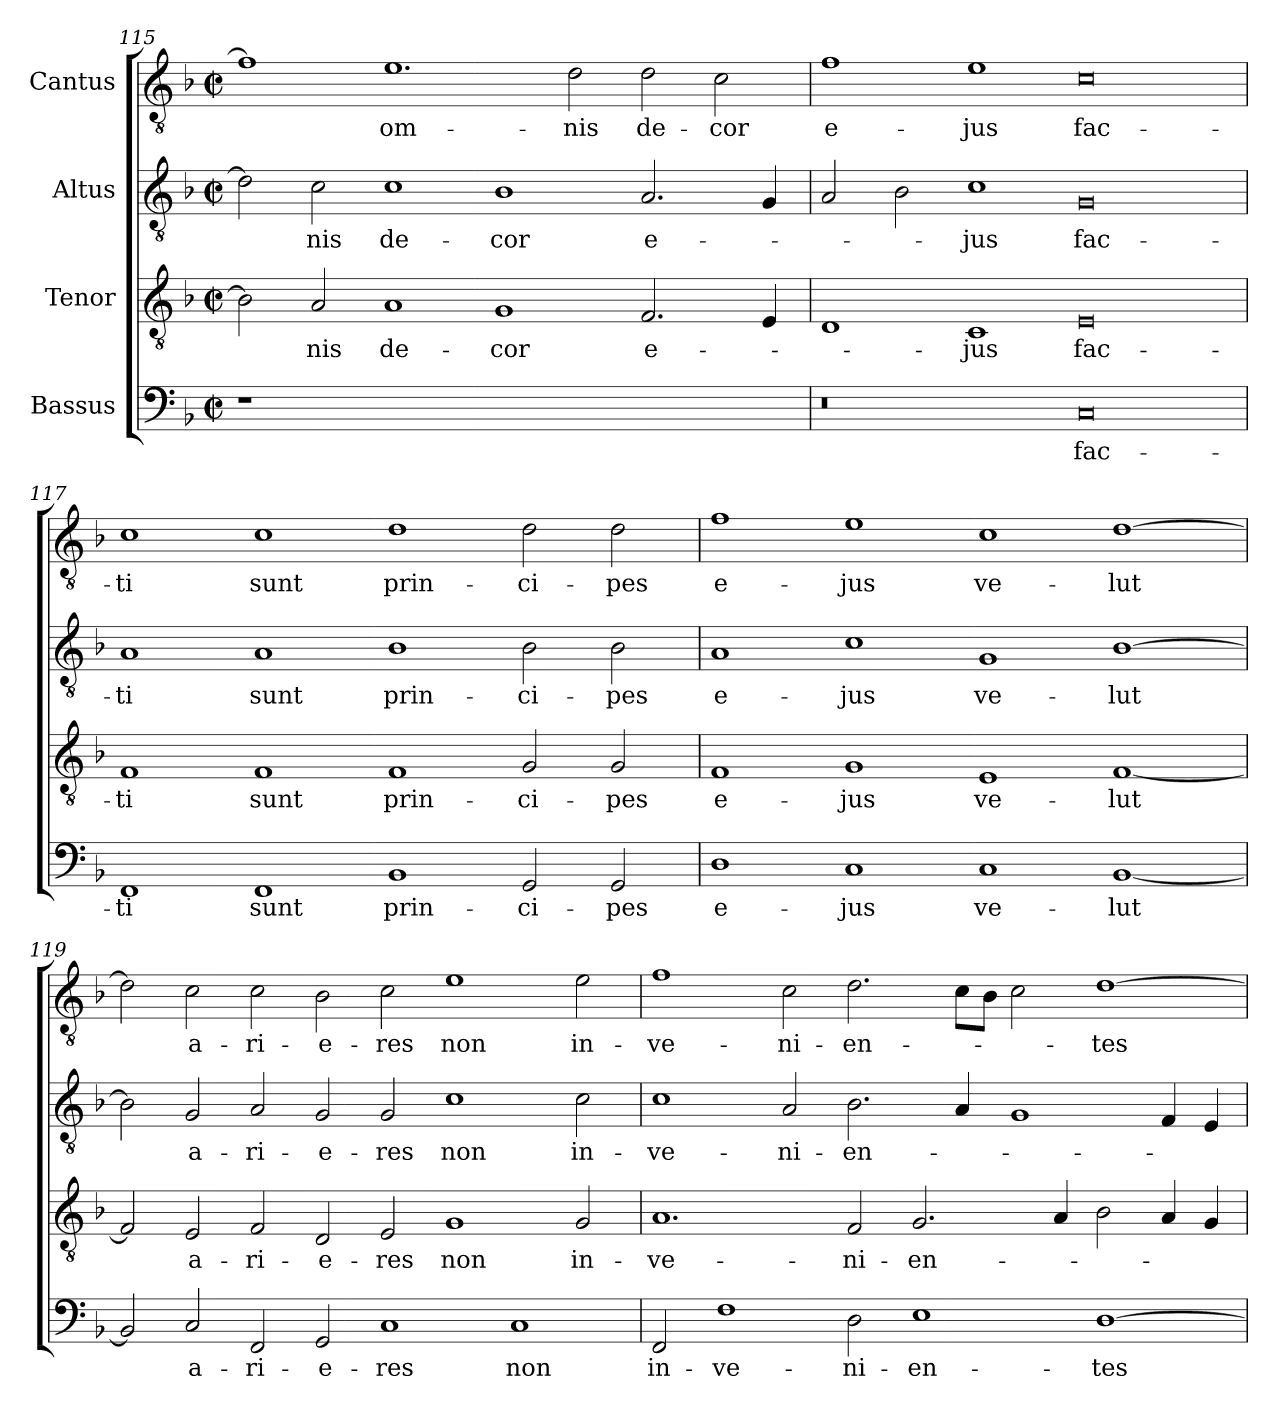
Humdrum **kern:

**kern	**text	**kern	**text	**kern	**text	**kern	**text
*part4	*part4	*part3	*part3	*part2	*part2	*part1	*part1
*staff4	*staff4	*staff3	*staff3	*staff2	*staff2	*staff1	*staff1
*I"Bassus	*	*I"Tenor	*	*I"Altus	*	*I"Cantus	*
*clefF4	*	*clefGv2	*	*clefGv2	*	*clefGv2	*
*k[b-]	*	*k[b-]	*	*k[b-]	*	*k[b-]	*
*F:	*	*F:	*	*F:	*	*F:	*
*M2/2	*	*M2/2	*	*M2/2	*	*M2/2	*
*met(c|)	*	*met(c|)	*	*met(c|)	*	*met(c|)	*
=115	=115	=115	=115	=115	=115	=115	=115
1r	.	2B-\]	.	2d\]	.	1f]	.
!	!	!	!LO:LY:b	!	!LO:LY:b	!	!
.	.	2A/	-nis	2c\	-nis	.	.
!	!	!	!LO:LY:b	!	!LO:LY:b	!	!LO:LY:b
0.ryy	.	1A	de-	1c	de-	1.e	om-
!	!	!	!LO:LY:b	!	!LO:LY:b	!	!
.	.	1G	-cor	1B-	-cor	.	.
!	!	!	!	!	!	!	!LO:LY:b
.	.	.	.	.	.	2d\	-nis
!	!	!	!LO:LY:b	!	!LO:LY:b	!	!LO:LY:b
.	.	2.F/	e-	2.A/	e-	2d\	de-
!	!	!	!	!	!	!	!LO:LY:b
.	.	.	.	.	.	2c\	-cor
.	.	4E/	.	4G/	.	.	.
=116	=116	=116	=116	=116	=116	=116	=116
!	!	!	!	!	!	!	!LO:LY:b
0r	.	1D	.	2A/	.	1f	e-
.	.	.	.	2B-\	.	.	.
!	!	!	!LO:LY:b	!	!LO:LY:b	!	!LO:LY:b
.	.	1C	-jus	1c	-jus	1e	-jus
!	!LO:LY:b	!	!LO:LY:b	!	!LO:LY:b	!	!LO:LY:b
0C	fac-	0E	fac-	0G	fac-	0c	fac-
!!LO:LB:g=z
=117	=117	=117	=117	=117	=117	=117	=117
!	!LO:LY:b	!	!LO:LY:b	!	!LO:LY:b	!	!LO:LY:b
1FF	-ti	1F	-ti	1A	-ti	1c	-ti
!	!LO:LY:b	!	!LO:LY:b	!	!LO:LY:b	!	!LO:LY:b
1FF	sunt	1F	sunt	1A	sunt	1c	sunt
!	!LO:LY:b	!	!LO:LY:b	!	!LO:LY:b	!	!LO:LY:b
1BB-	prin-	1F	prin-	1B-	prin-	1d	prin-
!	!LO:LY:b	!	!LO:LY:b	!	!LO:LY:b	!	!LO:LY:b
2GG/	-ci-	2G/	-ci-	2B-\	-ci-	2d\	-ci-
!	!LO:LY:b	!	!LO:LY:b	!	!LO:LY:b	!	!LO:LY:b
2GG/	-pes	2G/	-pes	2B-\	-pes	2d\	-pes
=118	=118	=118	=118	=118	=118	=118	=118
!	!LO:LY:b	!	!LO:LY:b	!	!LO:LY:b	!	!LO:LY:b
1D	e-	1F	e-	1A	e-	1f	e-
!	!LO:LY:b	!	!LO:LY:b	!	!LO:LY:b	!	!LO:LY:b
1C	-jus	1G	-jus	1c	-jus	1e	-jus
!	!LO:LY:b	!	!LO:LY:b	!	!LO:LY:b	!	!LO:LY:b
1C	ve-	1E	ve-	1G	ve-	1c	ve-
!	!LO:LY:b	!	!LO:LY:b	!	!LO:LY:b	!	!LO:LY:b
[1BB-	-lut	[1F	-lut	[1B-	-lut	[1d	-lut
=119	=119	=119	=119	=119	=119	=119	=119
2BB-/]	.	2F/]	.	2B-\]	.	2d\]	.
!	!LO:LY:b	!	!LO:LY:b	!	!LO:LY:b	!	!LO:LY:b
2C/	a-	2E/	a-	2G/	a-	2c\	a-
!	!LO:LY:b	!	!LO:LY:b	!	!LO:LY:b	!	!LO:LY:b
2FF/	-ri-	2F/	-ri-	2A/	-ri-	2c\	-ri-
!	!LO:LY:b	!	!LO:LY:b	!	!LO:LY:b	!	!LO:LY:b
2GG/	-e-	2D/	-e-	2G/	-e-	2B-\	-e-
!	!LO:LY:b	!	!LO:LY:b	!	!LO:LY:b	!	!LO:LY:b
1C	-res	2E/	-res	2G/	-res	2c\	-res
!	!	!	!LO:LY:b	!	!LO:LY:b	!	!LO:LY:b
.	.	1G	non	1c	non	1e	non
!	!LO:LY:b	!	!	!	!	!	!
1C	non	.	.	.	.	.	.
!	!	!	!LO:LY:b	!	!LO:LY:b	!	!LO:LY:b
.	.	2G/	in-	2c\	in-	2e\	in-
=120	=120	=120	=120	=120	=120	=120	=120
!	!LO:LY:b	!	!LO:LY:b	!	!LO:LY:b	!	!LO:LY:b
2FF/	in-	1.A	-ve-	1c	-ve-	1f	-ve-
!	!LO:LY:b	!	!	!	!	!	!
1F	-ve-	.	.	.	.	.	.
!	!	!	!	!	!LO:LY:b	!	!LO:LY:b
.	.	.	.	2A/	-ni-	2c\	-ni-
!	!LO:LY:b	!	!LO:LY:b	!	!LO:LY:b	!	!LO:LY:b
2D\	-ni-	2F/	-ni-	2.B-\	-en-	2.d\	-en-
!	!LO:LY:b	!	!LO:LY:b	!	!	!	!
1E	-en-	2.G/	-en-	.	.	.	.
.	.	.	.	4A/	.	8c\L	.
.	.	.	.	.	.	8B-\J	.
.	.	.	.	1G	.	2c\	.
.	.	4A/	.	.	.	.	.
!	!LO:LY:b	!	!	!	!	!	!LO:LY:b
[1D	-tes	2B-\	.	.	.	[1d	-tes
.	.	4A/	.	4F/	.	.	.
.	.	4G/	.	4E/	.	.	.
=	=	=	=	=	=	=	=
*-	*-	*-	*-	*-	*-	*-	*-
